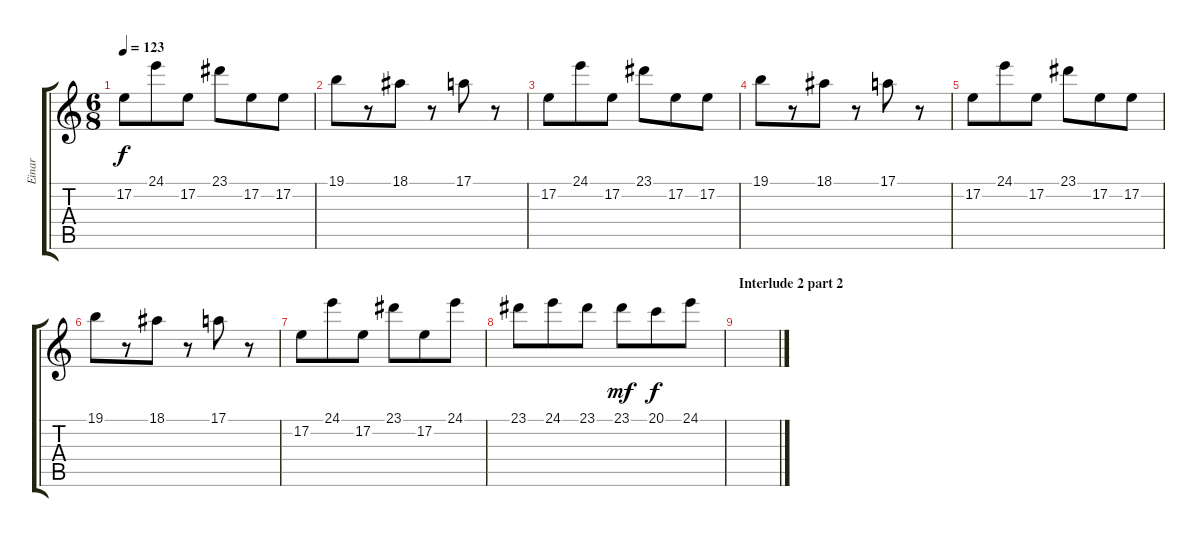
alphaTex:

\track ("Einar" "Einar") {instrument fx4atmosphere}
\staff {score tabs}
\tuning (E4 B3 G3 D3 A2 E2) {hide}
\ts (6 8)
\tempo 123
\clef g2
\ks c
17.2.8{dy f} 24.1.8 17.2.8 23.1.8 17.2.8 17.2.8 |
19.1.8 r.8 18.1.8 r.8 17.1.8 r.8 |
17.2.8 24.1.8 17.2.8 23.1.8 17.2.8 17.2.8 |
19.1.8 r.8 18.1.8 r.8 17.1.8 r.8 |
17.2.8 24.1.8 17.2.8 23.1.8 17.2.8 17.2.8 |
19.1.8 r.8 18.1.8 r.8 17.1.8 r.8 |
17.2.8 24.1.8 17.2.8 23.1.8 17.2.8 24.1.8 |
23.1.8 24.1.8 23.1.8 23.1.8{dy mf} 20.1.8{dy f} 24.1.8 |
\section ("" "Interlude 2 part 2 ")
